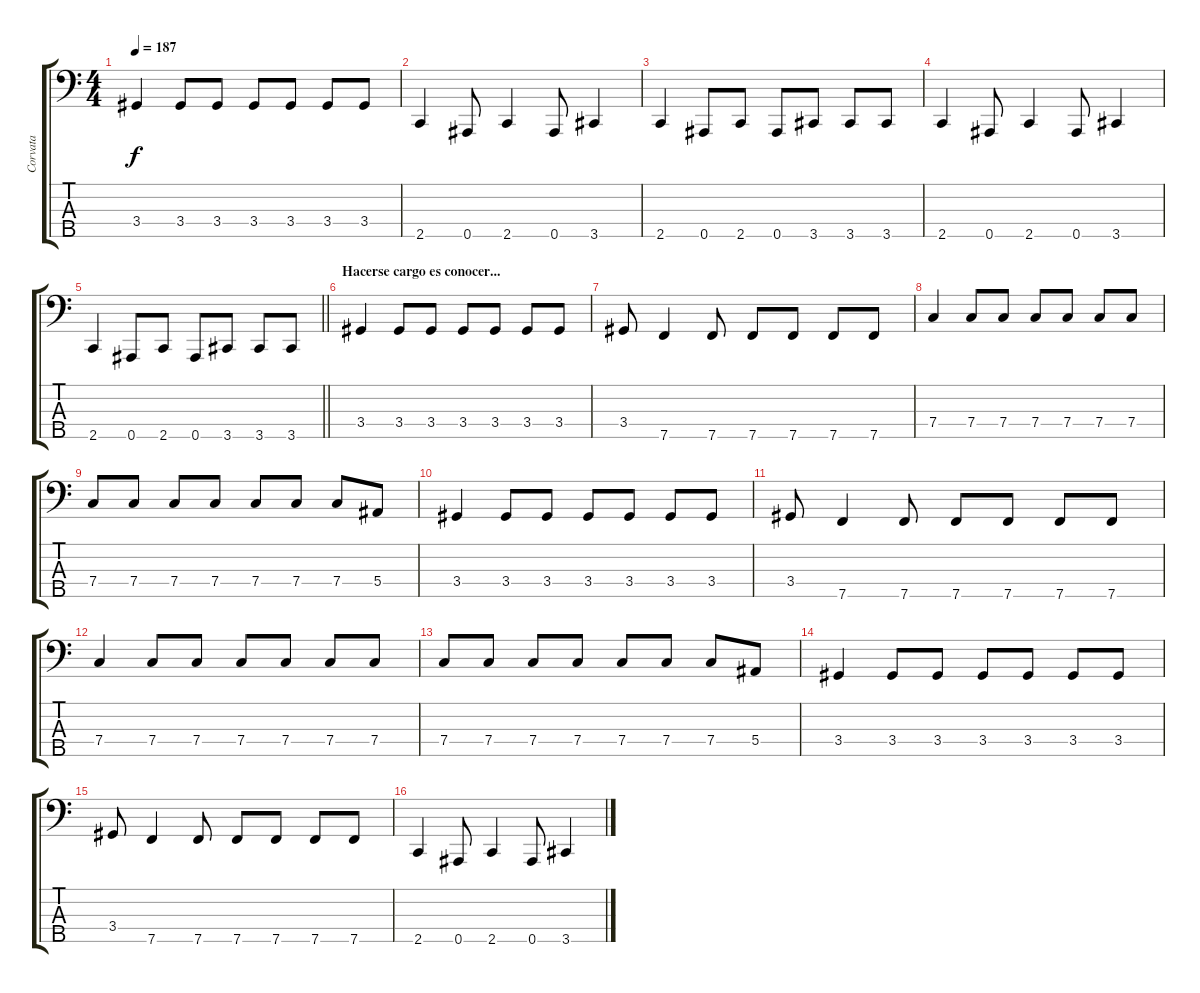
\track ("Corvata" "Corvata") {instrument electricbasspick}
\staff {score tabs}
\tuning (G2 Eb2 Bb1 F1 Bb0) {hide}
\ts (4 4)
\tempo 187
\clef f4
\ks c
3.4.4{dy f} 3.4.8 3.4.8 3.4.8 3.4.8 3.4.8 3.4.8 |
2.5.4 0.5.8 2.5.4 0.5.8 3.5.4 |
2.5.4 0.5.8 2.5.8 0.5.8 3.5.8 3.5.8 3.5.8 |
2.5.4 0.5.8 2.5.4 0.5.8 3.5.4 |
\barLineRight lightlight
2.5.4 0.5.8 2.5.8 0.5.8 3.5.8 3.5.8 3.5.8 |
\section ("" "Hacerse cargo es conocer...")
3.4.4 3.4.8 3.4.8 3.4.8 3.4.8 3.4.8 3.4.8 |
3.4.8 7.5.4 7.5.8 7.5.8 7.5.8 7.5.8 7.5.8 |
7.4.4 7.4.8 7.4.8 7.4.8 7.4.8 7.4.8 7.4.8 |
7.4.8 7.4.8 7.4.8 7.4.8 7.4.8 7.4.8 7.4.8 5.4.8 |
3.4.4 3.4.8 3.4.8 3.4.8 3.4.8 3.4.8 3.4.8 |
3.4.8 7.5.4 7.5.8 7.5.8 7.5.8 7.5.8 7.5.8 |
7.4.4 7.4.8 7.4.8 7.4.8 7.4.8 7.4.8 7.4.8 |
7.4.8 7.4.8 7.4.8 7.4.8 7.4.8 7.4.8 7.4.8 5.4.8 |
3.4.4 3.4.8 3.4.8 3.4.8 3.4.8 3.4.8 3.4.8 |
3.4.8 7.5.4 7.5.8 7.5.8 7.5.8 7.5.8 7.5.8 |
2.5.4 0.5.8 2.5.4 0.5.8 3.5.4
